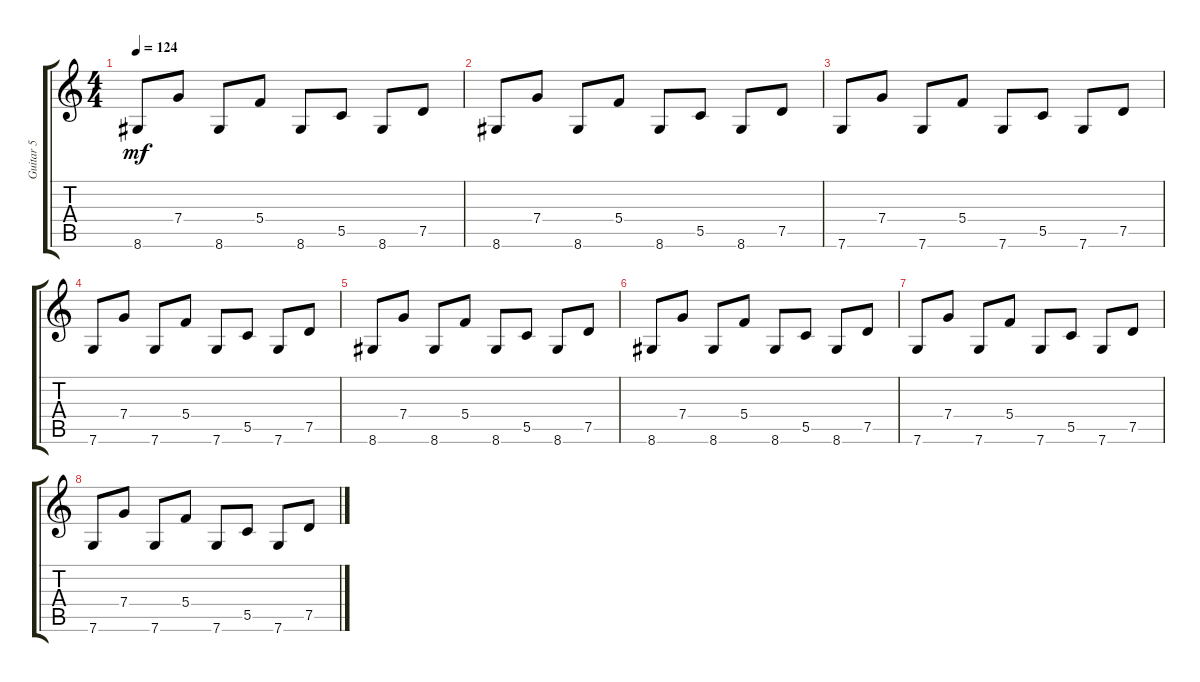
\track ("Guitar 5" "Guitar 5") {instrument distortionguitar}
\staff {score tabs}
\tuning (D4 A3 F3 C3 G2 C2) {hide}
\ts (4 4)
\tempo 124
\clef g2
\ks c
8.6.8{dy mf} 7.4.8 8.6.8 5.4.8 8.6.8 5.5.8 8.6.8 7.5.8 |
8.6.8 7.4.8 8.6.8 5.4.8 8.6.8 5.5.8 8.6.8 7.5.8 |
7.6.8 7.4.8 7.6.8 5.4.8 7.6.8 5.5.8 7.6.8 7.5.8 |
7.6.8 7.4.8 7.6.8 5.4.8 7.6.8 5.5.8 7.6.8 7.5.8 |
8.6.8 7.4.8 8.6.8 5.4.8 8.6.8 5.5.8 8.6.8 7.5.8 |
8.6.8 7.4.8 8.6.8 5.4.8 8.6.8 5.5.8 8.6.8 7.5.8 |
7.6.8 7.4.8 7.6.8 5.4.8 7.6.8 5.5.8 7.6.8 7.5.8 |
7.6.8 7.4.8 7.6.8 5.4.8 7.6.8 5.5.8 7.6.8 7.5.8
